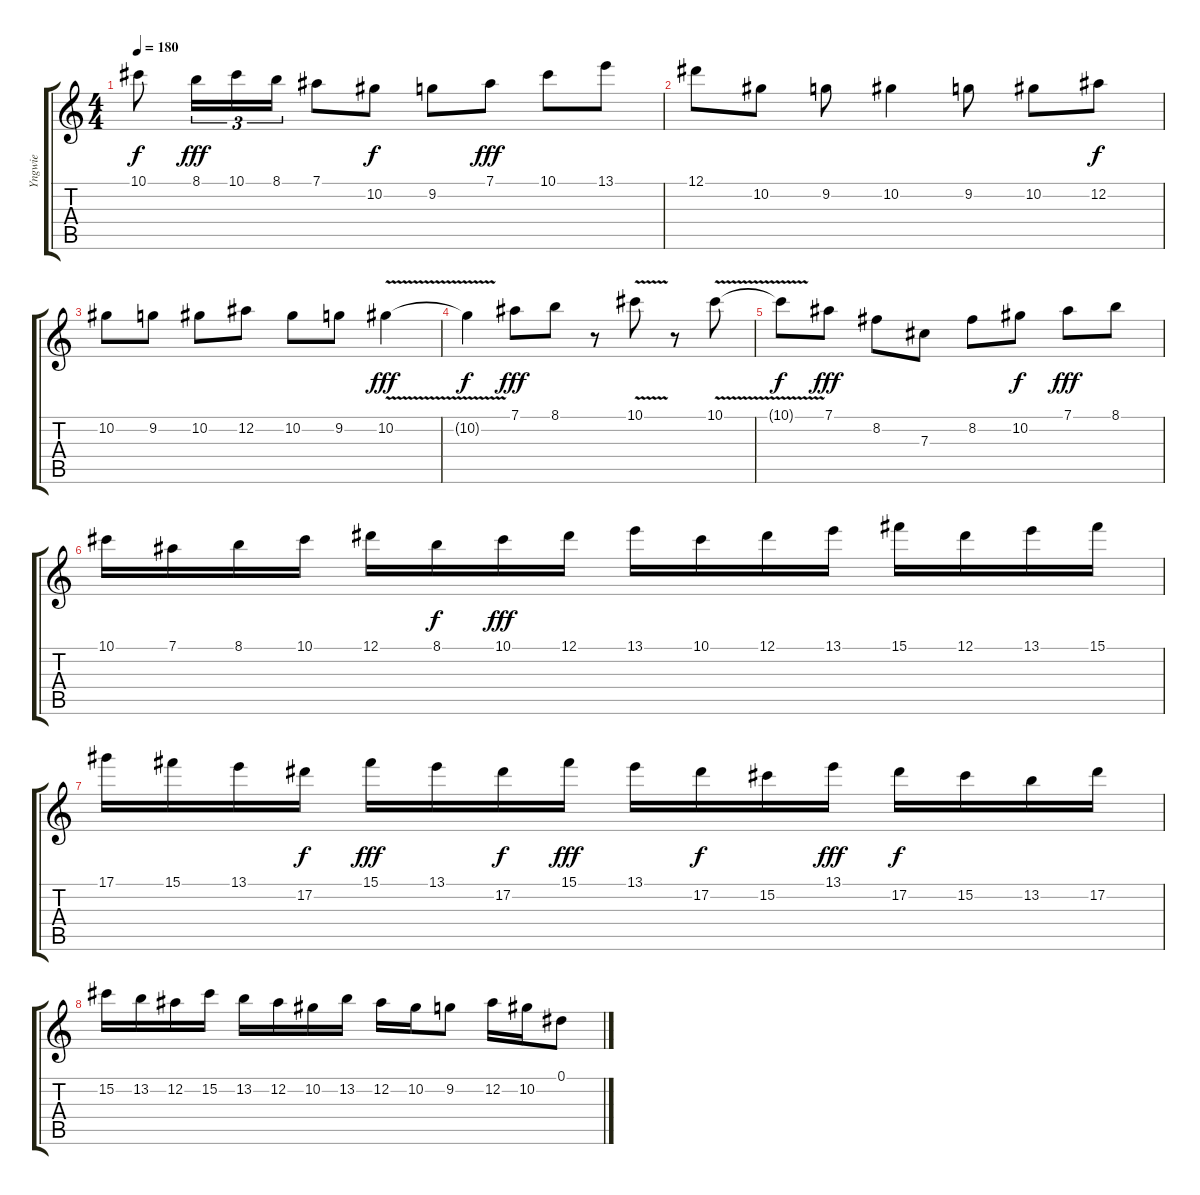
\track ("Yngwie" "Yngwie") {instrument acousticguitarnylon}
\staff {score tabs}
\tuning (Eb4 Bb3 Gb3 Db3 Ab2 Eb2) {hide}
\ts (4 4)
\tempo 180
\clef g2
\ks c
10.1{t}.8{dy f} 8.1.16{tu (3 2) dy fff} 10.1.16{tu (3 2)} 8.1.16{tu (3 2)} 7.1.8 10.2.8{dy f} 9.2.8 7.1.8{dy fff} 10.1.8 13.1.8 |
12.1.8 10.2.8 9.2.8 10.2.4 9.2.8 10.2.8 12.2.8{dy f} |
10.2.8 9.2.8 10.2.8 12.2.8 10.2.8 9.2.8 10.2{v}.4{dy fff} |
10.2{t}.4{dy f} 7.1.8{dy fff} 8.1.8 r.8 10.1{v}.8 r.8 10.1{v}.8 |
10.1{t}.8{dy f} 7.1.8{dy fff} 8.2.8 7.3.8 8.2.8 10.2.8{dy f} 7.1.8{dy fff} 8.1.8 |
10.1.16 7.1.16 8.1.16 10.1.16 12.1.16 8.1.16{dy f} 10.1.16{dy fff} 12.1.16 13.1.16 10.1.16 12.1.16 13.1.16 15.1.16 12.1.16 13.1.16 15.1.16 |
17.1.16 15.1.16 13.1.16 17.2.16{dy f} 15.1.16{dy fff} 13.1.16 17.2.16{dy f} 15.1.16{dy fff} 13.1.16 17.2.16{dy f} 15.2.16 13.1.16{dy fff} 17.2.16{dy f} 15.2.16 13.2.16 17.2.16 |
15.2.16 13.2.16 12.2.16 15.2.16 13.2.16 12.2.16 10.2.16 13.2.16 12.2.16 10.2.16 9.2.8 12.2.16 10.2.16 0.1.8
